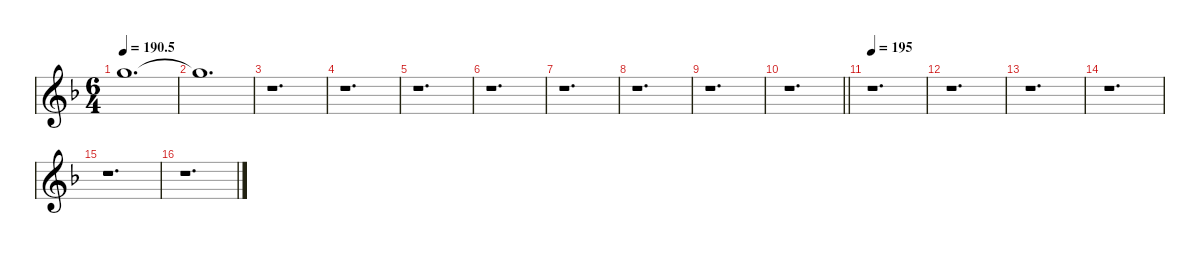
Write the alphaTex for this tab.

\defaultSystemsLayout 4
\hideDynamics
\bracketExtendMode nobrackets
\singleTrackTrackNamePolicy hidden
\multiTrackTrackNamePolicy hidden
\firstSystemTrackNameMode fullname
\firstSystemTrackNameOrientation horizontal
\otherSystemsTrackNameOrientation horizontal
\track ("Keyboards" "vln.") {defaultSystemsLayout 8 instrument stringensemble1}
\staff {score}
\tuning (D4 A3 F3 D3 A2 D2)
\ts (6 4)
\tempo
190.5
\accidentals auto
\clef g2
\ottava regular
\simile none
\ks dminor
17.1{acc forcenatural}.1{d dy mp beam Down} |
17.1{t acc forcenatural}.1{d beam Down} |
r.1{d beam Down} |
r.1{d beam Down} |
r.1{d beam Down} |
r.1{d beam Down} |
r.1{d beam Down} |
r.1{d beam Down} |
r.1{d beam Down} |
\barLineRight lightlight
r.1{d beam Down} |
\tempo 195
r.1{d beam Down} |
r.1{d beam Down} |
r.1{d beam Down} |
r.1{d beam Down} |
r.1{d beam Down} |
r.1{d beam Down}
